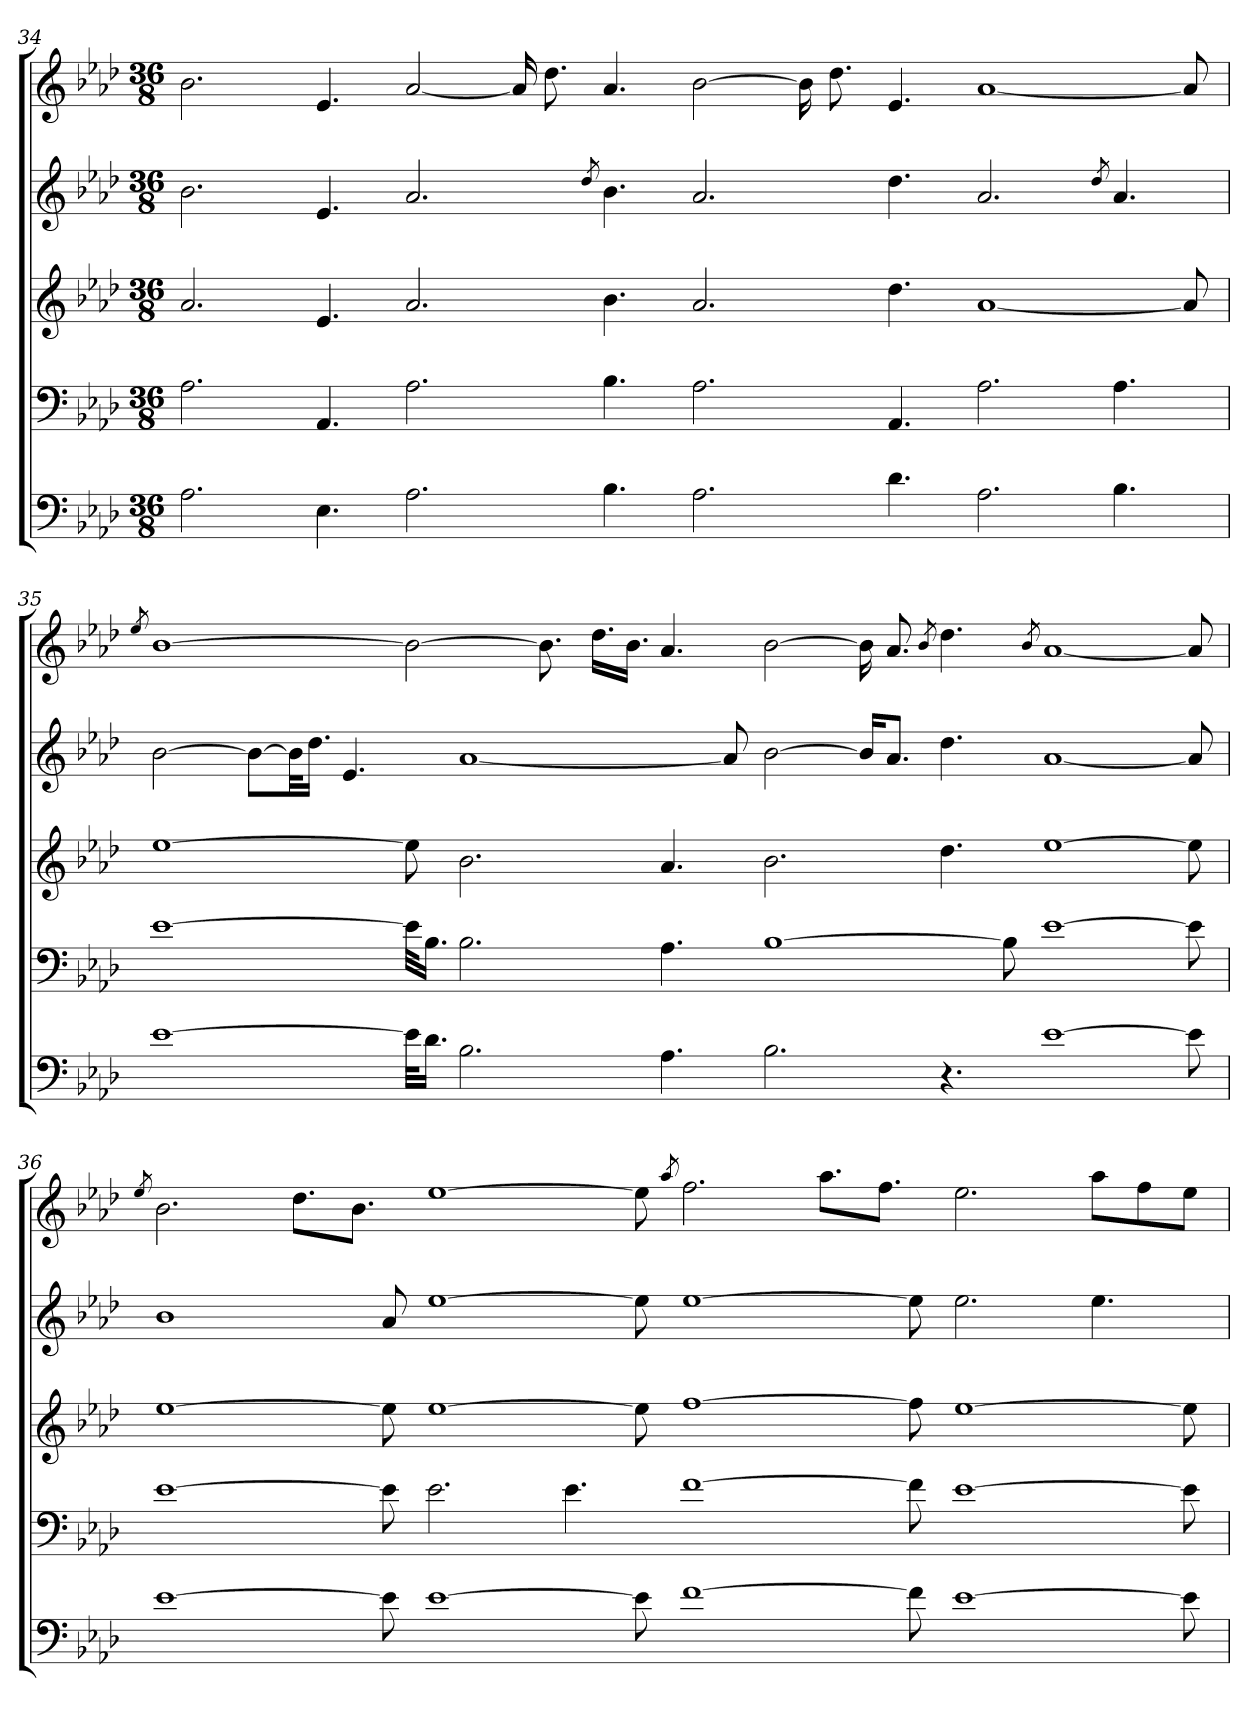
**kern	**kern	**kern	**kern	**kern
*part5	*part4	*part3	*part2	*part1
*staff5	*staff4	*staff3	*staff2	*staff1
*clefF4	*clefF4	*clefG2	*clefG2	*clefG2
*k[b-e-a-d-]	*k[b-e-a-d-]	*k[b-e-a-d-]	*k[b-e-a-d-]	*k[b-e-a-d-]
*M36/8	*M36/8	*M36/8	*M36/8	*M36/8
=34	=34	=34	=34	=34
2.A-	2.A-	2.a-	2.b-	2.b-
4.E-	4.AA-	4.e-	4.e-	4.e-
2.A-	2.A-	2.a-	2.a-	[2a-
.	.	.	.	16a-]
.	.	.	.	8.dd-
.	.	.	8qdd-	.
4.B-	4.B-	4.b-	4.b-	4.a-
2.A-	2.A-	2.a-	2.a-	[2b-
.	.	.	.	16b-]
.	.	.	.	8.dd-
4.d-	4.AA-	4.dd-	4.dd-	4.e-
2.A-	2.A-	[1a-	2.a-	[1a-
.	.	.	8qdd-	.
4.B-	4.A-	.	4.a-	.
.	.	8a-]	.	8a-]
=35	=35	=35	=35	=35
.	.	.	.	8qee-
[1e-	[1e-	[1ee-	[2b-	[1b-
.	.	.	8b-\L_	.
.	.	.	32b-\KL]	.
.	.	.	16.dd-\JJ	.
.	.	.	4.e-	.
32e-\KLL]	32e-\KLL]	8ee-]	.	2b-_
16.d-\JJ	16.B-\JJ	.	.	.
2.B-	2.B-	2.b-	[1a-	.
.	.	.	.	8.b-]
.	.	.	.	16.dd-\LL
.	.	.	.	16.b-\JJ
4.A-	4.A-	4.a-	.	4.a-
.	.	.	8a-]	.
2.B-	[1B-	2.b-	[2b-	[2b-
.	.	.	16b-/KL]	16b-]
.	.	.	8.a-/J	8.a-
.	.	.	.	8qb-
4.r	.	4.dd-	4.dd-	4.dd-
.	8B-]	.	.	.
.	.	.	.	8qb-
[1e-	[1e-	[1ee-	[1a-	[1a-
8e-]	8e-]	8ee-]	8a-]	8a-]
=36	=36	=36	=36	=36
.	.	.	.	8qee-
[1e-	[1e-	[1ee-	1b-	2.b-
.	.	.	.	8.dd-\L
.	.	.	.	8.b-\J
8e-]	8e-]	8ee-]	8a-	.
[1e-	2.e-	[1ee-	[1ee-	[1ee-
.	4.e-	.	.	.
8e-]	.	8ee-]	8ee-]	8ee-]
.	.	.	.	8qaa-
[1f	[1f	[1ff	[1ee-	2.ff
.	.	.	.	8.aa-\L
.	.	.	.	8.ff\J
8f]	8f]	8ff]	8ee-]	.
[1e-	[1e-	[1ee-	2.ee-	2.ee-
.	.	.	4.ee-	8aa-\L
.	.	.	.	8ff\
8e-]	8e-]	8ee-]	.	8ee-\J
=	=	=	=	=
*-	*-	*-	*-	*-
